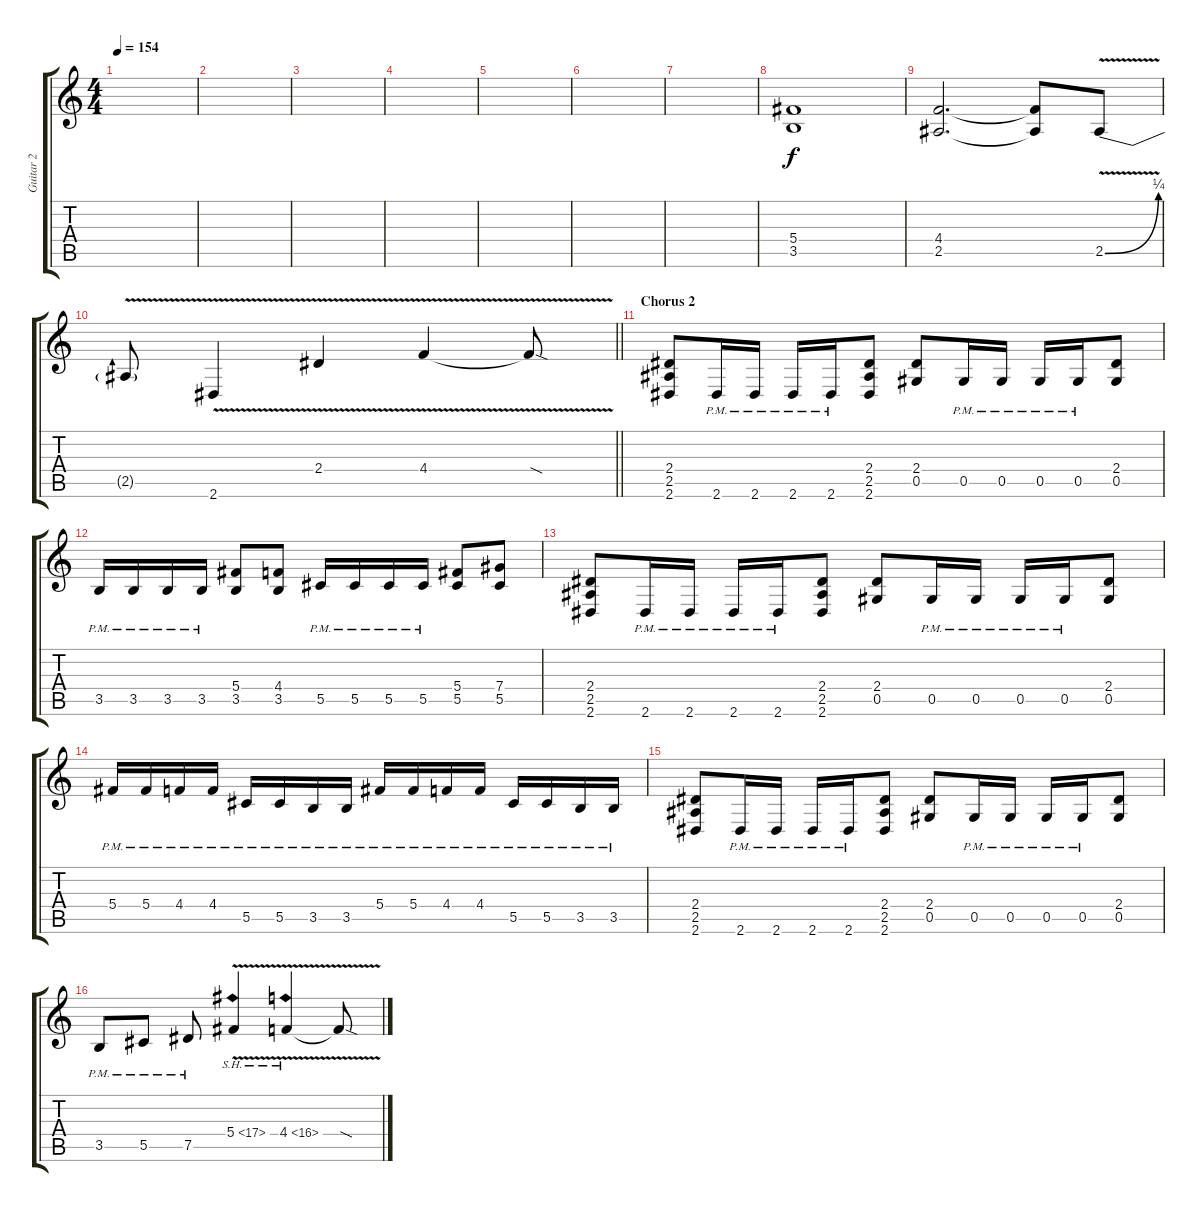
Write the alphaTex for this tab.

\track ("Guitar 2" "Guitar 2") {instrument distortionguitar}
\staff {score tabs}
\tuning (Eb4 Bb3 Gb3 Db3 Ab2 Db2) {hide}
\ts (4 4)
\tempo 154
\clef g2
\ks c
|
|
|
|
|
|
|
(5.4 3.5).1{volume 8} |
(4.4 2.5).2{d} (4.4{t} 2.5{t}).8 2.5{be (bend 0 0 60 1) v}.8 |
\barLineRight lightlight
2.5{t}.8 2.6{v}.4 2.4{v}.4 4.4{v}.4 4.4{sod t}.8 |
\section ("" "Chorus 2")
(2.4 2.5 2.6).8 2.6{pm}.16 2.6{pm}.16 2.6{pm}.16 2.6{pm}.16 (2.4 2.5 2.6).8 (2.4 0.5).8 0.5{pm}.16 0.5{pm}.16 0.5{pm}.16 0.5{pm}.16 (2.4 0.5).8 |
3.5{pm}.16 3.5{pm}.16 3.5{pm}.16 3.5{pm}.16 (5.4 3.5).8 (4.4 3.5).8 5.5{pm}.16 5.5{pm}.16 5.5{pm}.16 5.5{pm}.16 (5.4 5.5).8 (7.4 5.5).8 |
(2.4 2.5 2.6).8 2.6{pm}.16 2.6{pm}.16 2.6{pm}.16 2.6{pm}.16 (2.4 2.5 2.6).8 (2.4 0.5).8 0.5{pm}.16 0.5{pm}.16 0.5{pm}.16 0.5{pm}.16 (2.4 0.5).8 |
5.4{pm}.16 5.4{pm}.16 4.4{pm}.16 4.4{pm}.16 5.5{pm}.16 5.5{pm}.16 3.5{pm}.16 3.5{pm}.16 5.4{pm}.16 5.4{pm}.16 4.4{pm}.16 4.4{pm}.16 5.5{pm}.16 5.5{pm}.16 3.5{pm}.16 3.5{pm}.16 |
(2.4 2.5 2.6).8 2.6{pm}.16 2.6{pm}.16 2.6{pm}.16 2.6{pm}.16 (2.4 2.5 2.6).8 (2.4 0.5).8 0.5{pm}.16 0.5{pm}.16 0.5{pm}.16 0.5{pm}.16 (2.4 0.5).8 |
3.5{pm}.8 5.5{pm}.8 7.5{pm}.8 5.4{sh 12 v}.4{instrument guitarharmonics} 4.4{sh 12 v}.4 4.4{sod t}.8{volume 13 instrument distortionguitar}
